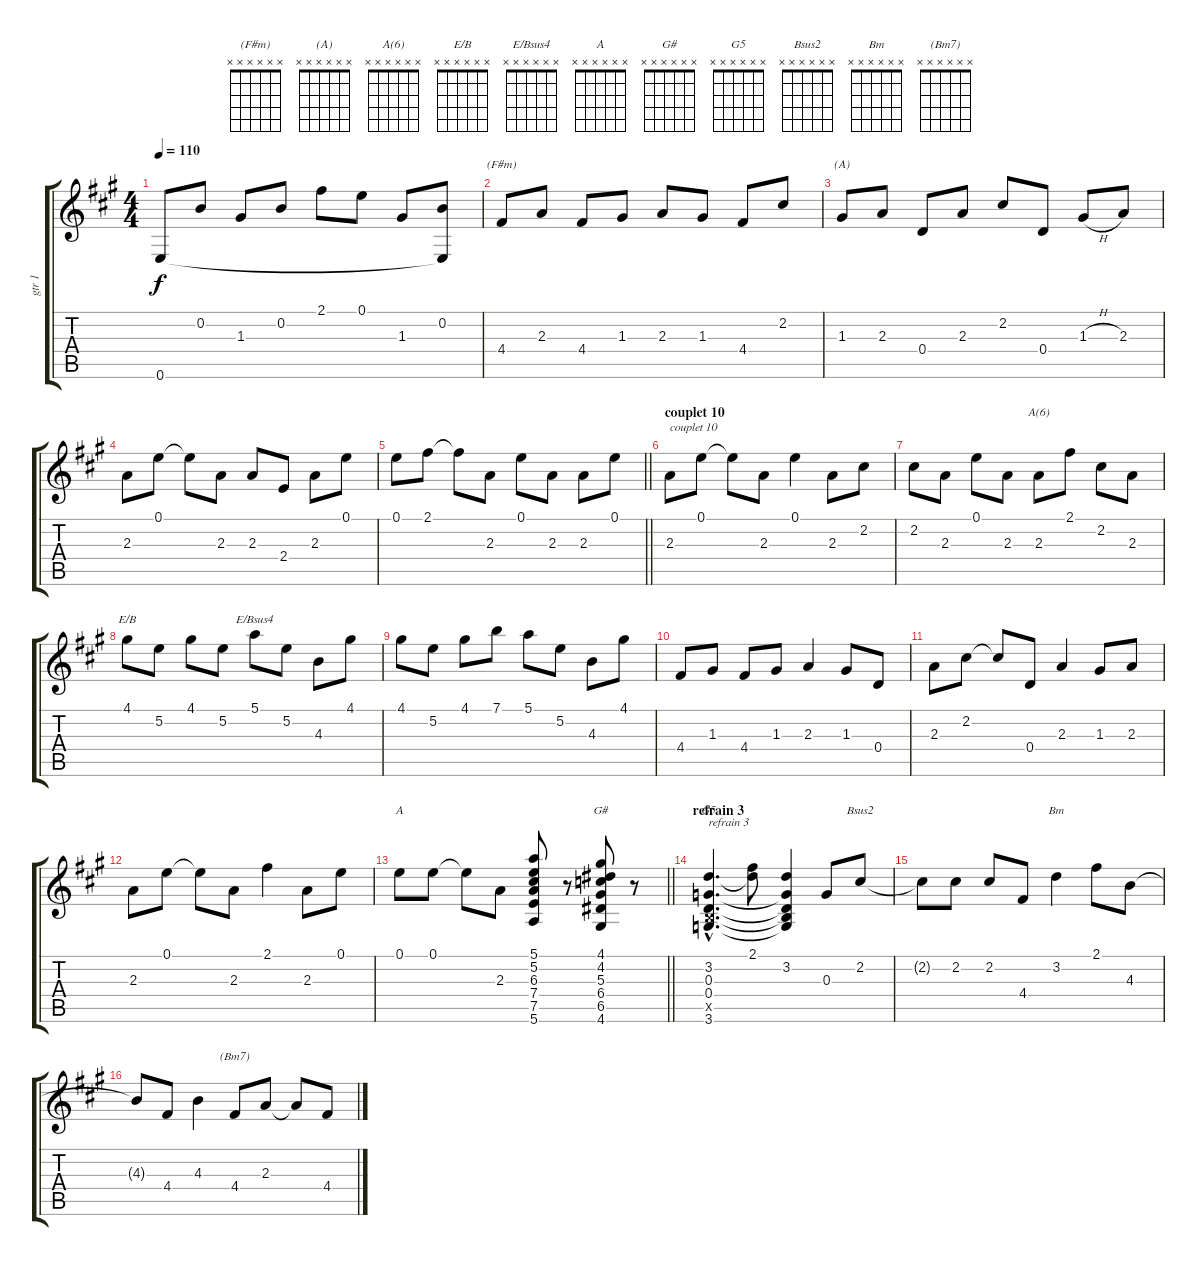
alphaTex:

\track ("gtr 1" "gtr 1") {instrument electricguitarclean}
\staff {score tabs}
\tuning (E4 B3 G3 D3 A2 E2) {hide}
\chord ("(F#m)" x x x x x x)
\chord ("(A)" x x x x x x)
\chord ("A(6)" x x x x x x)
\chord ("E/B" x x x x x x)
\chord ("E/Bsus4" x x x x x x)
\chord ("A" x x x x x x)
\chord ("G#" x x x x x x)
\chord ("G5" x x x x x x)
\chord ("Bsus2" x x x x x x)
\chord ("Bm" x x x x x x)
\chord ("(Bm7)" x x x x x x)
\ts (4 4)
\tempo 110
\clef g2
\ks a
0.6.8{dy f} 0.2.8 1.3.8 0.2.8 2.1.8 0.1.8 1.3.8 (0.2 0.6{t}).8 |
4.4.8{ch "(F#m)"} 2.3.8 4.4.8 1.3.8 2.3.8 1.3.8 4.4.8 2.2.8 |
1.3.8{ch "(A)"} 2.3.8 0.4.8 2.3.8 2.2.8 0.4.8 1.3{h}.8 2.3.8 |
2.3.8 0.1.8 0.1{t}.8 2.3.8 2.3.8 2.4.8 2.3.8 0.1.8 |
\barLineRight lightlight
0.1.8 2.1.8 2.1{t}.8 2.3.8 0.1.8 2.3.8 2.3.8 0.1.8 |
\section ("" "couplet 10")
2.3.8{txt "couplet 10"} 0.1.8 0.1{t}.8 2.3.8 0.1.4 2.3.8 2.2.8 |
2.2.8 2.3.8 0.1.8 2.3.8 2.3.8{ch "A(6)"} 2.1.8 2.2.8 2.3.8 |
4.1.8{ch "E/B"} 5.2.8 4.1.8 5.2.8 5.1.8{ch "E/Bsus4"} 5.2.8 4.3.8 4.1.8 |
4.1.8 5.2.8 4.1.8 7.1.8 5.1.8 5.2.8 4.3.8 4.1.8 |
4.4.8 1.3.8 4.4.8 1.3.8 2.3.4 1.3.8 0.4.8 |
2.3.8 2.2.8 2.2{t}.8 0.4.8 2.3.4 1.3.8 2.3.8 |
2.3.8 0.1.8 0.1{t}.8 2.3.8 2.1.4 2.3.8 0.1.8 |
\barLineRight lightlight
0.1.8{ch "A"} 0.1.8 0.1{t}.8 2.3.8 (5.1 5.2 6.3 7.4 7.5 5.6).8 r.8 (4.1 4.2 5.3 6.4 6.5 4.6).8{ch "G#"} r.8 |
\section ("" "refrain 3")
(3.2{hac} 0.3{hac} 0.4{hac} 2.5{hac x} 3.6{hac}).4{d ch "G5" txt "refrain 3"} (2.1 3.2{t}).8 (3.2 0.3{t} 0.4{t} 2.5{t} 3.6{t}).4 0.3.8 2.2.8{ch "Bsus2"} |
2.2{t}.8 2.2.8 2.2.8 4.4.8 3.2.4{ch "Bm"} 2.1.8 4.3.8 |
4.3{t}.8 4.4.8 4.3.4 4.4.8{ch "(Bm7)"} 2.3.8 2.3{t}.8 4.4.8
